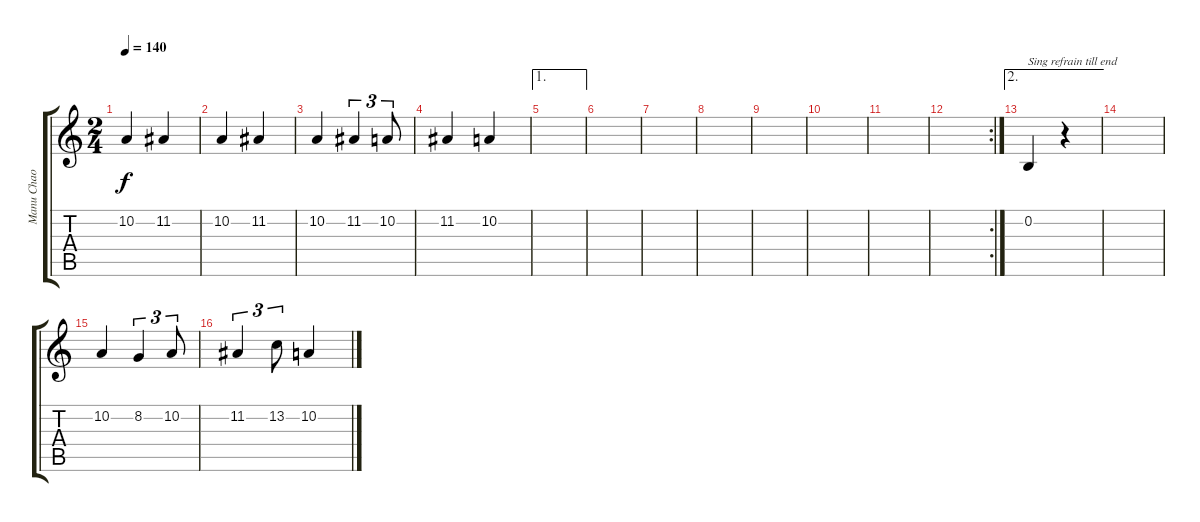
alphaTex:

\track ("Manu Chao" "Manu Chao") {instrument lead8bassandlead}
\staff {score tabs}
\tuning (E4 B3 G3 D3 A2 E2) {hide}
\ts (2 4)
\tempo 140
\clef g2
\ks c
10.2.4{dy f} 11.2.4 |
10.2.4 11.2.4 |
10.2.4 11.2.4{tu (3 2)} 10.2.8{tu (3 2)} |
11.2.4 10.2.4 |
\ae 1
|
|
|
|
|
|
|
\rc 2
|
\ae 2
0.2.4{txt "Sing refrain till end"} r.4 |
|
10.2.4 8.2.4{tu (3 2)} 10.2.8{tu (3 2)} |
11.2.4{tu (3 2)} 13.2.8{tu (3 2)} 10.2.4
